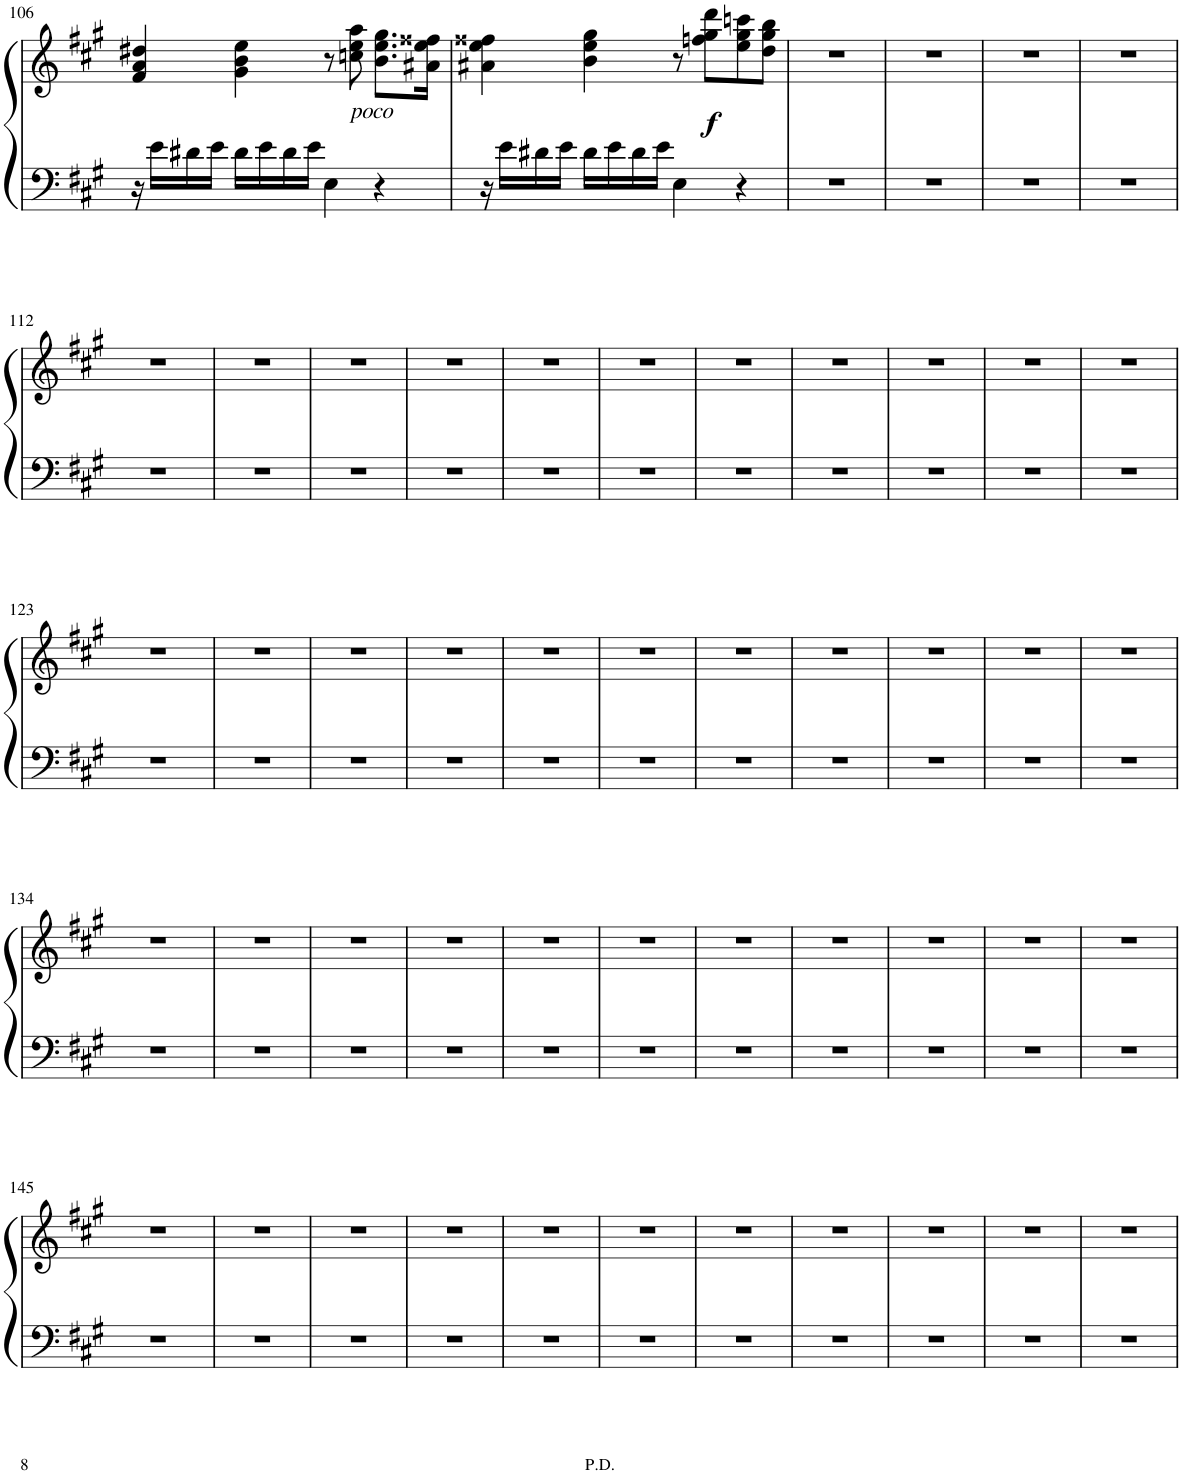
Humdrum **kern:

**kern	**kern	**dynam
*part1	*part1	*part1
*staff2	*staff1	*staff1/2
*I"Piano	*	*
*I'Pno.	*	*
!!LO:PB:g=z
*clefF4	*clefG2	*
*k[f#c#g#]	*k[f#c#g#]	*
*M4/4	*M4/4	*
*met(c)	*met(c)	*
=106	=106	=106
16r	4f#/ 4a/ 4dd#X/	.
16e\LL	.	.
16d#X\	.	.
16e\JJ	.	.
16d#\LL	4g#\ 4b\ 4ee\	.
16e\	.	.
16d#\	.	.
16e\JJ	.	.
4E\	8r	.
!	!LO:TX:b:i:t=poco	!
.	8ccn\ 8ee\ 8aa\	.
4r	8.b\ 8.ee\ 8.gg#\L	.
.	16a#X\ 16ee\ 16ff##X\Jk	.
=107	=107	=107
16r	4a#X\ 4ee\ 4ff##X\	.
16e\LL	.	.
16d#X\	.	.
16e\JJ	.	.
16d#\LL	4b\ 4ee\ 4gg#\	.
16e\	.	.
16d#\	.	.
16e\JJ	.	.
4E\	8r	.
!	!	!LO:DY:b
.	8ffn\ 8gg#\ 8ddd\L	f
4r	8ee\ 8gg#\ 8cccn\	.
.	8dd\ 8gg#\ 8bb\J	.
=108	=108	=108
1r	1r	.
=109	=109	=109
1r	1r	.
=110	=110	=110
1r	1r	.
=111	=111	=111
1r	1r	.
!!LO:LB:g=z
=112	=112	=112
1r	1r	.
=113	=113	=113
1r	1r	.
=114	=114	=114
1r	1r	.
=115	=115	=115
1r	1r	.
=116	=116	=116
1r	1r	.
=117	=117	=117
1r	1r	.
=118	=118	=118
1r	1r	.
=119	=119	=119
1r	1r	.
=120	=120	=120
1r	1r	.
=121	=121	=121
1r	1r	.
=122	=122	=122
1r	1r	.
!!LO:LB:g=z
=123	=123	=123
1r	1r	.
=124	=124	=124
1r	1r	.
=125	=125	=125
1r	1r	.
=126	=126	=126
1r	1r	.
=127	=127	=127
1r	1r	.
=128	=128	=128
1r	1r	.
=129	=129	=129
1r	1r	.
=130	=130	=130
1r	1r	.
=131	=131	=131
1r	1r	.
=132	=132	=132
1r	1r	.
=133	=133	=133
1r	1r	.
!!LO:LB:g=z
=134	=134	=134
1r	1r	.
=135	=135	=135
1r	1r	.
=136	=136	=136
1r	1r	.
=137	=137	=137
1r	1r	.
=138	=138	=138
1r	1r	.
=139	=139	=139
1r	1r	.
=140	=140	=140
1r	1r	.
=141	=141	=141
1r	1r	.
=142	=142	=142
1r	1r	.
=143	=143	=143
1r	1r	.
=144	=144	=144
1r	1r	.
!!LO:LB:g=z
=145	=145	=145
1r	1r	.
=146	=146	=146
1r	1r	.
=147	=147	=147
1r	1r	.
=148	=148	=148
1r	1r	.
=149	=149	=149
1r	1r	.
=150	=150	=150
1r	1r	.
=151	=151	=151
1r	1r	.
=152	=152	=152
1r	1r	.
=153	=153	=153
1r	1r	.
=154	=154	=154
1r	1r	.
=155	=155	=155
1r	1r	.
=	=	=
*-	*-	*-
